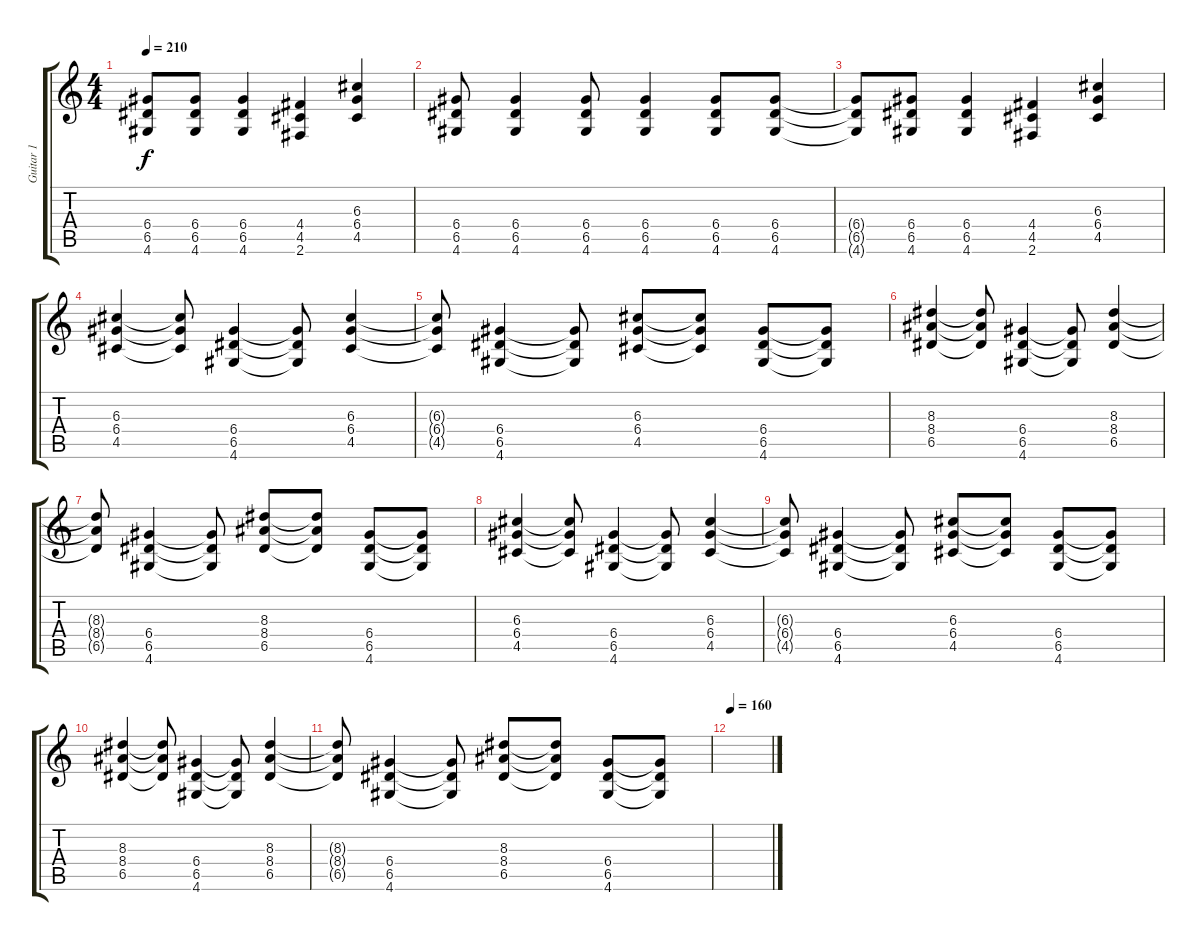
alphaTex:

\track ("Guitar 1" "Guitar 1") {instrument distortionguitar}
\staff {score tabs}
\tuning (E4 B3 G3 D3 A2 E2) {hide}
\ts (4 4)
\tempo 210
\clef g2
\ks c
(6.4{t} 6.5{t} 4.6{t}).8{dy f} (6.4 6.5 4.6).8 (6.4 6.5 4.6).4 (4.4 4.5 2.6).4 (6.3 6.4 4.5).4 |
(6.4 6.5 4.6).8 (6.4 6.5 4.6).4 (6.4 6.5 4.6).8 (6.4 6.5 4.6).4 (6.4 6.5 4.6).8 (6.4 6.5 4.6).8 |
(6.4{t} 6.5{t} 4.6{t}).8 (6.4 6.5 4.6).8 (6.4 6.5 4.6).4 (4.4 4.5 2.6).4 (6.3 6.4 4.5).4 |
(6.3 6.4 4.5).4 (6.3{t} 6.4{t} 4.5{t}).8 (6.4 6.5 4.6).4 (6.4{t} 6.5{t} 4.6{t}).8 (6.3 6.4 4.5).4 |
(6.3{t} 6.4{t} 4.5{t}).8 (6.4 6.5 4.6).4 (6.4{t} 6.5{t} 4.6{t}).8 (6.3 6.4 4.5).8 (6.3{t} 6.4{t} 4.5{t}).8 (6.4 6.5 4.6).8 (6.4{t} 6.5{t} 4.6{t}).8 |
(8.3 8.4 6.5).4 (8.3{t} 8.4{t} 6.5{t}).8 (6.4 6.5 4.6).4 (6.4{t} 6.5{t} 4.6{t}).8 (8.3 8.4 6.5).4 |
(8.3{t} 8.4{t} 6.5{t}).8 (6.4 6.5 4.6).4 (6.4{t} 6.5{t} 4.6{t}).8 (8.3 8.4 6.5).8 (8.3{t} 8.4{t} 6.5{t}).8 (6.4 6.5 4.6).8 (6.4{t} 6.5{t} 4.6{t}).8 |
(6.3 6.4 4.5).4 (6.3{t} 6.4{t} 4.5{t}).8 (6.4 6.5 4.6).4 (6.4{t} 6.5{t} 4.6{t}).8 (6.3 6.4 4.5).4 |
(6.3{t} 6.4{t} 4.5{t}).8 (6.4 6.5 4.6).4 (6.4{t} 6.5{t} 4.6{t}).8 (6.3 6.4 4.5).8 (6.3{t} 6.4{t} 4.5{t}).8 (6.4 6.5 4.6).8 (6.4{t} 6.5{t} 4.6{t}).8 |
(8.3 8.4 6.5).4 (8.3{t} 8.4{t} 6.5{t}).8 (6.4 6.5 4.6).4 (6.4{t} 6.5{t} 4.6{t}).8 (8.3 8.4 6.5).4 |
(8.3{t} 8.4{t} 6.5{t}).8 (6.4 6.5 4.6).4 (6.4{t} 6.5{t} 4.6{t}).8 (8.3 8.4 6.5).8 (8.3{t} 8.4{t} 6.5{t}).8 (6.4 6.5 4.6).8 (6.4{t} 6.5{t} 4.6{t}).8 |
\tempo 160
